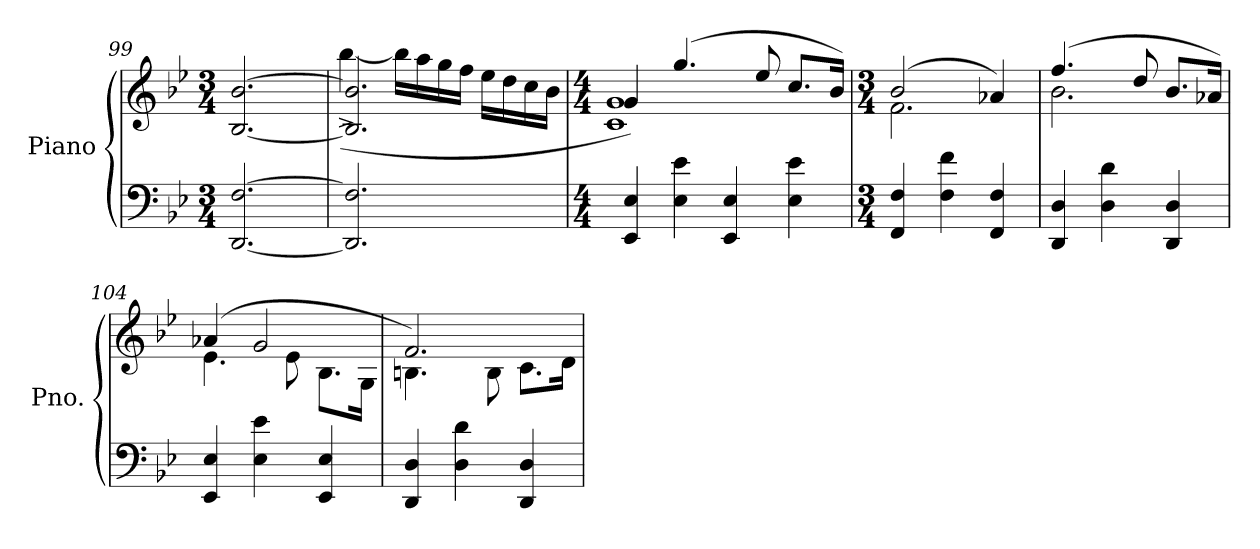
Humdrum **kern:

**kern	**kern
*part1	*part1
*staff2	*staff1
*I"Piano	*
*I'Pno.	*
*clefF4	*clefG2
*k[b-e-]	*k[b-e-]
*M3/4	*M3/4
=99	=99
[2.DD/ [2.F/	[2.B-/ [2.b-/
=100	=100
*	*^
2.DD/] 2.F/]	2.B-/] 2.b-/]	(<[4bb-^>\
.	.	16bb-\LL]
.	.	16aa\
.	.	16gg\
.	.	16ff\JJ
.	.	16ee-\LL
.	.	16dd\
.	.	16cc\
.	.	16b-\JJ
=101	=101	=101
*M4/4	*M4/4	*
4EE-/ 4E-/	4g/)	1c 1g
4E-\ 4e-\	(>4.gg/	.
4EE-/ 4E-/	.	.
.	8ee-/	.
4E-\ 4e-\	8.cc/L	.
.	16b-/Jk)	.
=102	=102	=102
*M3/4	*M3/4	*
4FF/ 4F/	(>2b-/	2.f\
4F\ 4f\	.	.
4FF/ 4F/	4a-X/)	.
=103	=103	=103
4DD/ 4D/	(>4.ff/	2.b-\
4D\ 4d\	.	.
.	8dd/	.
4DD/ 4D/	8.b-/L	.
.	16a-X/Jk)	.
=104	=104	=104
4EE-/ 4E-/	(>4a-X/	4.e-\
4E-\ 4e-\	2g/	.
.	.	8e-\
4EE-/ 4E-/	.	8.B-\L
.	.	16G\Jk
=105	=105	=105
4DD/ 4D/	2.f/)	4.Bn\
4D\ 4d\	.	.
.	.	8B\
4DD/ 4D/	.	8.c\L
.	.	16d\Jk
*	*v	*v
=	=
*-	*-
